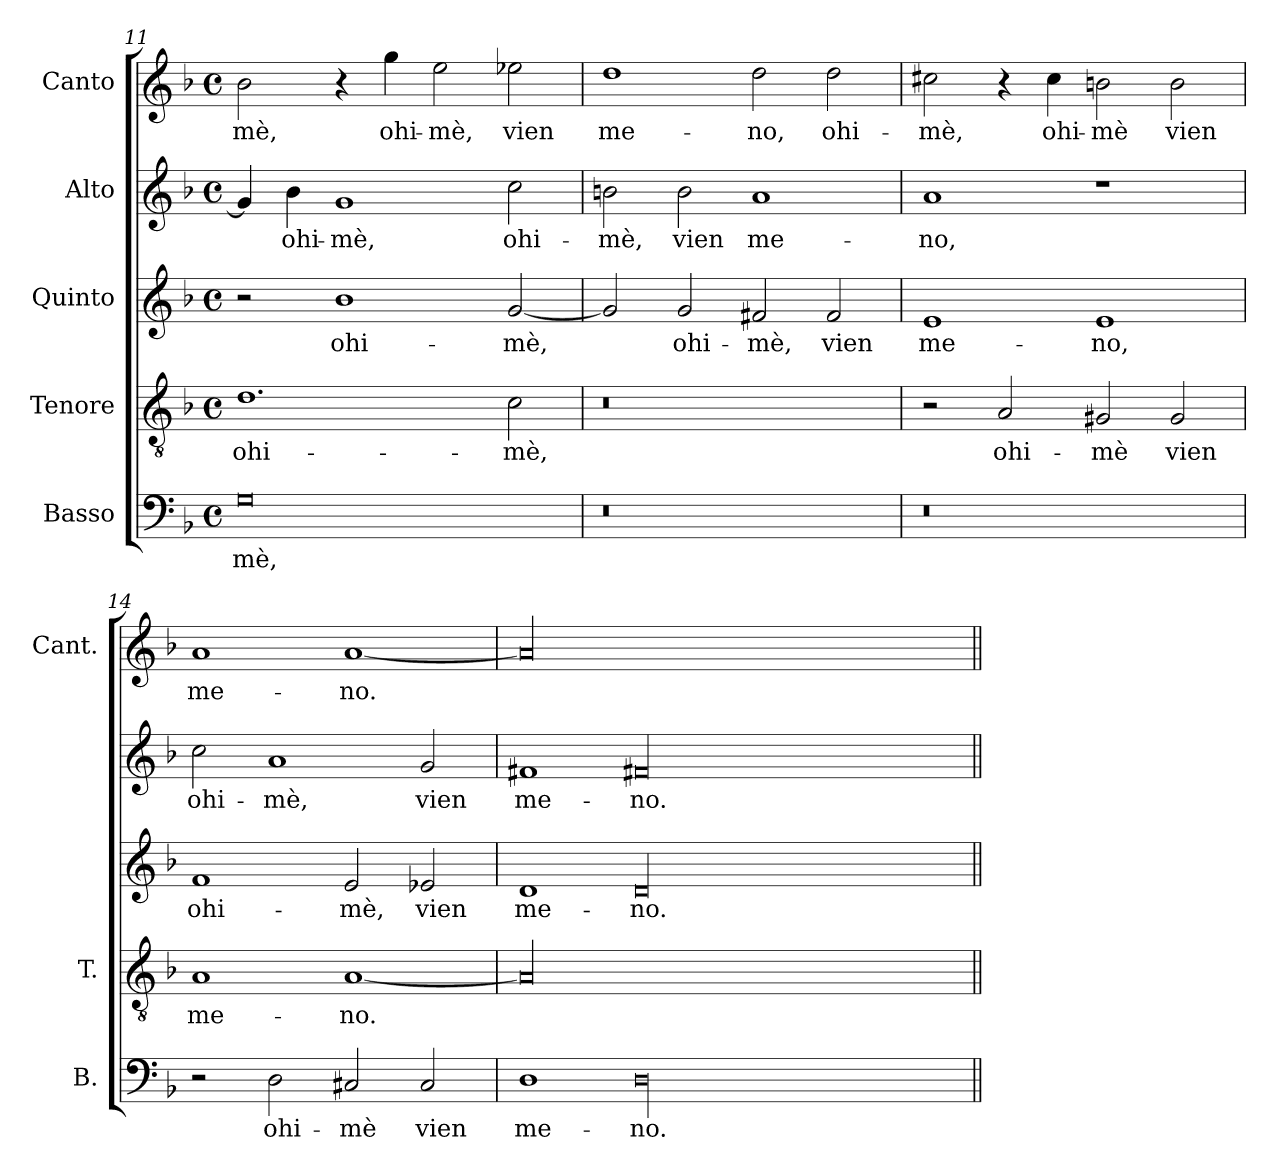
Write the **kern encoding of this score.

**kern	**text	**kern	**text	**kern	**text	**kern	**text	**kern	**text
*part5	*part5	*part4	*part4	*part3	*part3	*part2	*part2	*part1	*part1
*staff5	*staff5	*staff4	*staff4	*staff3	*staff3	*staff2	*staff2	*staff1	*staff1
*I"Basso	*	*I"Tenore	*	*I"Quinto	*	*I"Alto	*	*I"Canto	*
*I'B.	*	*I'T.	*	*	*	*	*	*I'Cant.	*
*clefF4	*	*clefGv2	*	*clefG2	*	*clefG2	*	*clefG2	*
*k[b-]	*	*k[b-]	*	*k[b-]	*	*k[b-]	*	*k[b-]	*
*F:	*	*F:	*	*F:	*	*F:	*	*F:	*
*M4/4	*	*M4/4	*	*M4/4	*	*M4/4	*	*M4/4	*
*met(c)	*	*met(c)	*	*met(c)	*	*met(c)	*	*met(c)	*
=11	=11	=11	=11	=11	=11	=11	=11	=11	=11
0G\	-mè,	1.d\	ohi-	2r	.	4g/]	.	2b-\	-mè,
.	.	.	.	.	.	4b-\	ohi-	.	.
.	.	.	.	1b-\	ohi-	1g/	-mè,	4r	.
.	.	.	.	.	.	.	.	4gg\	ohi-
.	.	.	.	.	.	.	.	2ee\	-mè,
.	.	2c\	-mè,	[2g/	-mè,	2cc\	ohi-	2ee-X\	vien
=12	=12	=12	=12	=12	=12	=12	=12	=12	=12
!LO:N:vis=0	!	!LO:N:vis=0	!	!	!	!	!	!	!
1r	.	1r	.	2g/]	.	2bn\	-mè,	1dd\	me-
.	.	.	.	2g/	ohi-	2b\	vien	.	.
1ryy	.	1ryy	.	2f#X/	-mè,	1a/	me-	2dd\	-no,
.	.	.	.	2f#/	vien	.	.	2dd\	ohi-
=13	=13	=13	=13	=13	=13	=13	=13	=13	=13
!LO:N:vis=0	!	!	!	!	!	!	!	!	!
1r	.	2r	.	1e/	me-	1a/	-no,	2cc#X\	-mè,
.	.	2A/	ohi-	.	.	.	.	4r	.
.	.	.	.	.	.	.	.	4cc#\	ohi-
1ryy	.	2G#X/	-mè	1e/	-no,	1r	.	2bn\	-mè
.	.	2G#/	vien	.	.	.	.	2b\	vien
=14	=14	=14	=14	=14	=14	=14	=14	=14	=14
2r	.	1A/	me-	1f/	ohi-	2cc\	ohi-	1a/	me-
2D\	ohi-	.	.	.	.	1a/	-mè,	.	.
2C#X/	-mè	[1A/	-no.	2e/	-mè,	.	.	[1a/	-no.
2C#/	vien	.	.	2e-X/	vien	2g/	vien	.	.
=15	=15	=15	=15	=15	=15	=15	=15	=15	=15
1D\	me-	00A/]	.	1d/	me-	1f#X/	me-	00a/]	.
00D\	-no.	.	.	00d/	-no.	00f#X/	-no.	.	.
.	.	1ryy	.	.	.	.	.	1ryy	.
=||	=||	=||	=||	=||	=||	=||	=||	=||	=||
*-	*-	*-	*-	*-	*-	*-	*-	*-	*-
